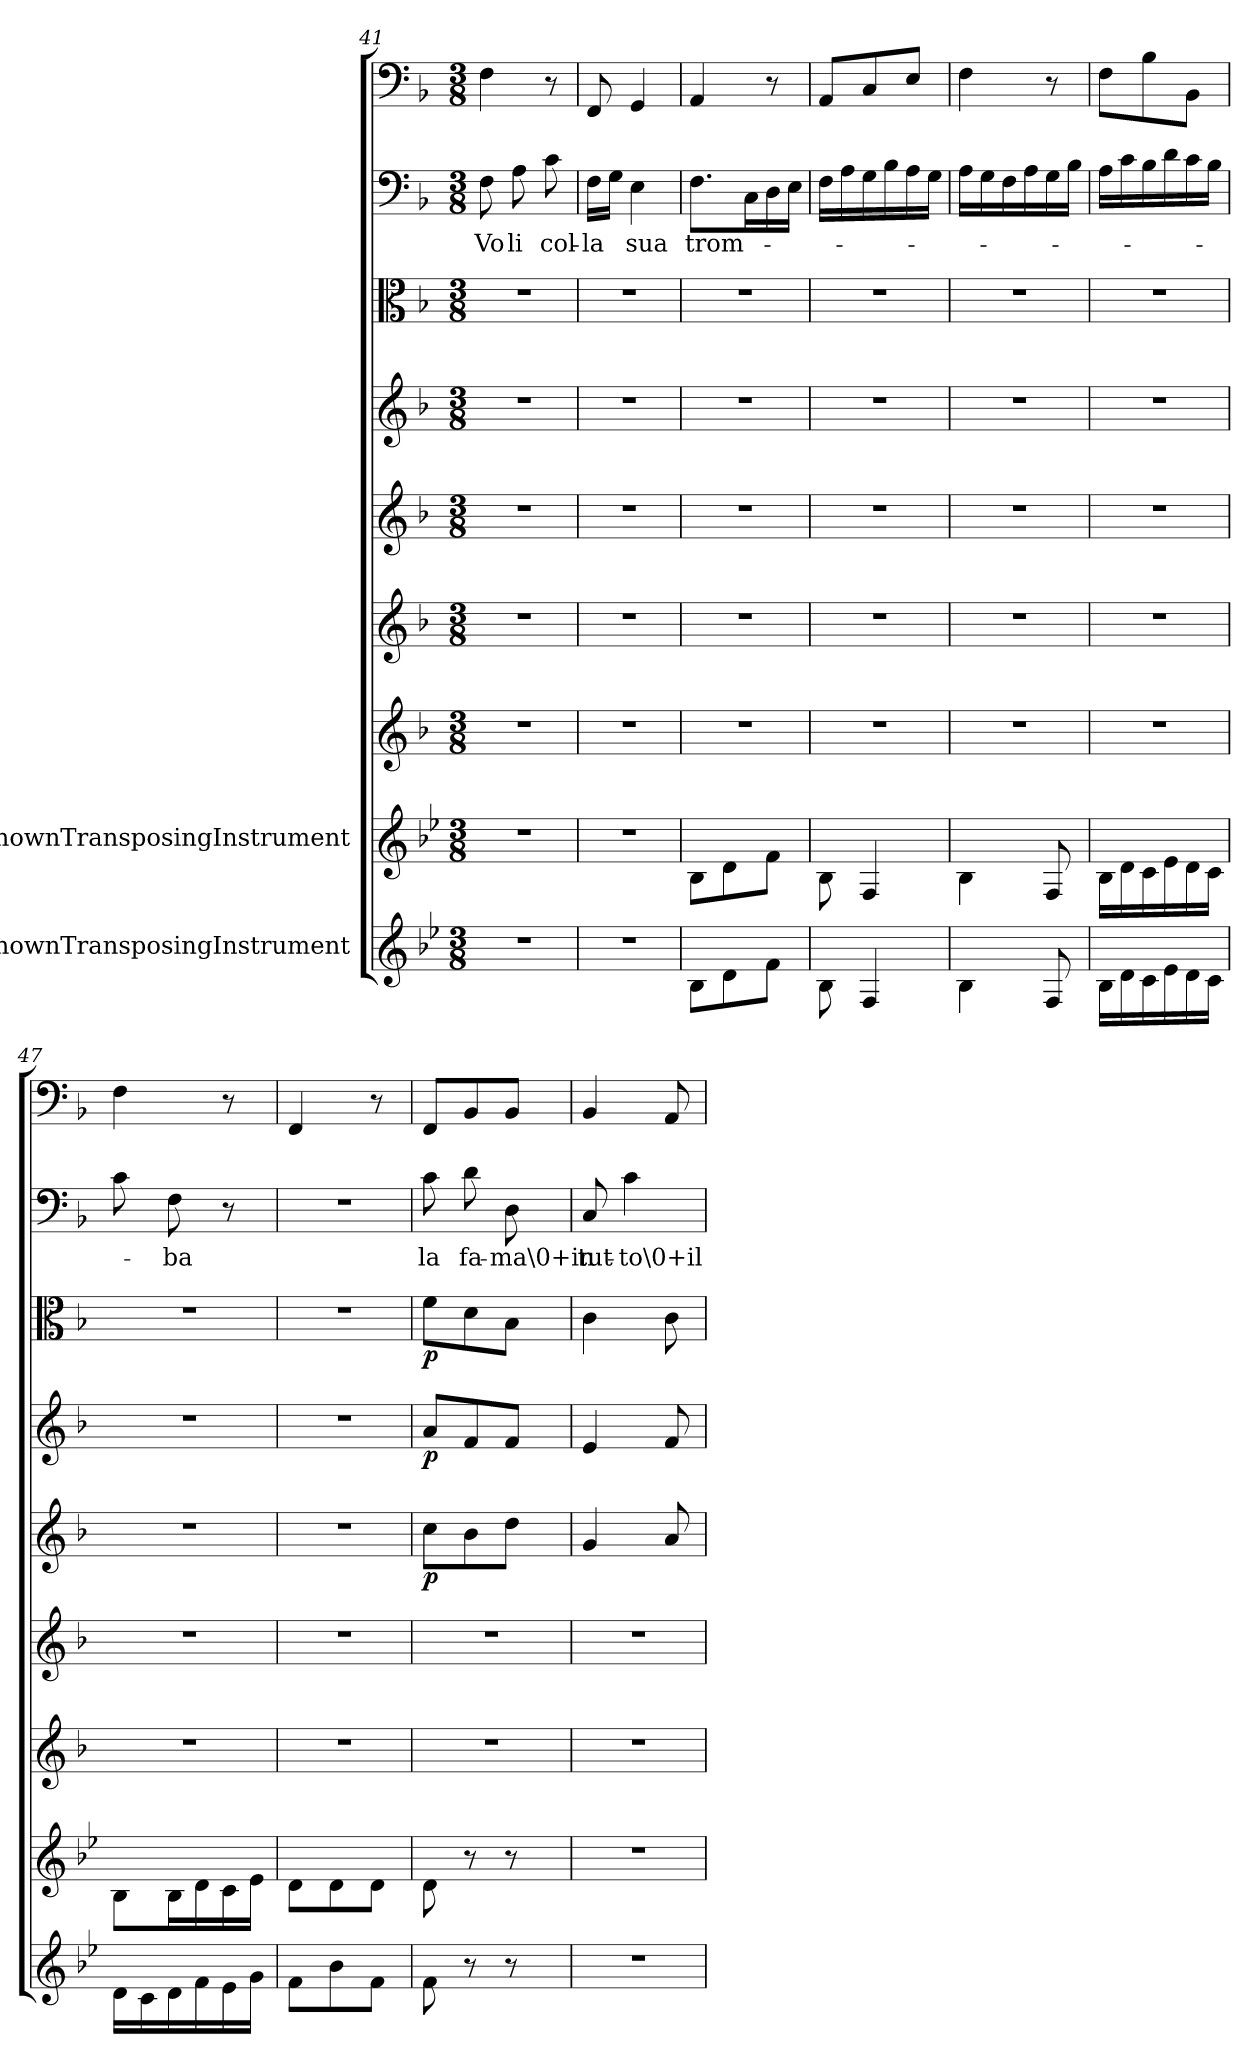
**kern	**kern	**kern	**kern	**kern	**dynam	**kern	**dynam	**kern	**dynam	**kern	**text	**kern
*part9	*part8	*part7	*part6	*part5	*part5	*part4	*part4	*part3	*part3	*part2	*part2	*part1
*staff9	*staff8	*staff7	*staff6	*staff5	*staff5	*staff4	*staff4	*staff3	*staff3	*staff2	*staff2	*staff1
*I"UnknownTransposingInstrument	*I"UnknownTransposingInstrument	*	*	*	*	*	*	*	*	*	*	*
*clefG2	*clefG2	*clefG2	*clefG2	*clefG2	*	*clefG2	*	*clefC3	*	*clefF4	*	*clefF4
*ITrd-4c-7	*ITrd-4c-7	*	*	*	*	*	*	*	*	*	*	*
*k[b-]	*k[b-]	*k[b-]	*k[b-]	*k[b-]	*	*k[b-]	*	*k[b-]	*	*k[b-]	*	*k[b-]
*M3/8	*M3/8	*M3/8	*M3/8	*M3/8	*	*M3/8	*	*M3/8	*	*M3/8	*	*M3/8
=41	=41	=41	=41	=41	=41	=41	=41	=41	=41	=41	=41	=41
4.r	4.r	4.r	4.r	4.r	.	4.r	.	4.r	.	8F\	Vo-	4F\
.	.	.	.	.	.	.	.	.	.	8A\	-li	.
.	.	.	.	.	.	.	.	.	.	8c\	col-	8r
=42	=42	=42	=42	=42	=42	=42	=42	=42	=42	=42	=42	=42
4.r	4.r	4.r	4.r	4.r	.	4.r	.	4.r	.	16F\LL	-la	8FF/
.	.	.	.	.	.	.	.	.	.	16G\JJ	.	.
.	.	.	.	.	.	.	.	.	.	4E\	sua	4GG/
=43	=43	=43	=43	=43	=43	=43	=43	=43	=43	=43	=43	=43
8f\L	8f\L	4.r	4.r	4.r	.	4.r	.	4.r	.	8.F\L	trom-	4AA/
8a\	8a\	.	.	.	.	.	.	.	.	.	.	.
.	.	.	.	.	.	.	.	.	.	16C\L	.	.
8cc\J	8cc\J	.	.	.	.	.	.	.	.	16D\	.	8r
.	.	.	.	.	.	.	.	.	.	16E\JJ	.	.
=44	=44	=44	=44	=44	=44	=44	=44	=44	=44	=44	=44	=44
8f\	8f\	4.r	4.r	4.r	.	4.r	.	4.r	.	16F\LL	.	8AA/L
.	.	.	.	.	.	.	.	.	.	16A\	.	.
4c/	4c/	.	.	.	.	.	.	.	.	16G\	.	8C/
.	.	.	.	.	.	.	.	.	.	16B-\	.	.
.	.	.	.	.	.	.	.	.	.	16A\	.	8E/J
.	.	.	.	.	.	.	.	.	.	16G\JJ	.	.
=45	=45	=45	=45	=45	=45	=45	=45	=45	=45	=45	=45	=45
4f\	4f\	4.r	4.r	4.r	.	4.r	.	4.r	.	16A\LL	.	4F\
.	.	.	.	.	.	.	.	.	.	16G\	.	.
.	.	.	.	.	.	.	.	.	.	16F\	.	.
.	.	.	.	.	.	.	.	.	.	16A\	.	.
8c/	8c/	.	.	.	.	.	.	.	.	16G\	.	8r
.	.	.	.	.	.	.	.	.	.	16B-\JJ	.	.
=46	=46	=46	=46	=46	=46	=46	=46	=46	=46	=46	=46	=46
16f\LL	16f\LL	4.r	4.r	4.r	.	4.r	.	4.r	.	16A\LL	.	8F\L
16a\	16a\	.	.	.	.	.	.	.	.	16c\	.	.
16g\	16g\	.	.	.	.	.	.	.	.	16B-\	.	8B-\
16b-\	16b-\	.	.	.	.	.	.	.	.	16d\	.	.
16a\	16a\	.	.	.	.	.	.	.	.	16c\	.	8BB-\J
16g\JJ	16g\JJ	.	.	.	.	.	.	.	.	16B-\JJ	.	.
=47	=47	=47	=47	=47	=47	=47	=47	=47	=47	=47	=47	=47
16a\LL	8f\L	4.r	4.r	4.r	.	4.r	.	4.r	.	8c\	.	4F\
16g\	.	.	.	.	.	.	.	.	.	.	.	.
16a\	16f\L	.	.	.	.	.	.	.	.	8F\	-ba	.
16cc\	16a\	.	.	.	.	.	.	.	.	.	.	.
16b-\	16g\	.	.	.	.	.	.	.	.	8r	.	8r
16dd\JJ	16b-\JJ	.	.	.	.	.	.	.	.	.	.	.
=48	=48	=48	=48	=48	=48	=48	=48	=48	=48	=48	=48	=48
8cc\L	8a\L	4.r	4.r	4.r	.	4.r	.	4.r	.	4.r	.	4FF/
8ff\	8a\	.	.	.	.	.	.	.	.	.	.	.
8cc\J	8a\J	.	.	.	.	.	.	.	.	.	.	8r
=49	=49	=49	=49	=49	=49	=49	=49	=49	=49	=49	=49	=49
8cc\	8a\	4.r	4.r	8cc\L	p	8a/L	p	8f\L	p	8c\	la	8FF/L
8r	8r	.	.	8b-\	.	8f/	.	8d\	.	8d\	fa-	8BB-/
8r	8r	.	.	8dd\J	.	8f/J	.	8B-\J	.	8D\	-ma\0+in	8BB-/J
=50	=50	=50	=50	=50	=50	=50	=50	=50	=50	=50	=50	=50
4.r	4.r	4.r	4.r	4g/	.	4e/	.	4c\	.	8C/	tut-	4BB-/
.	.	.	.	.	.	.	.	.	.	4c\	-to\0+il	.
.	.	.	.	8a/	.	8f/	.	8c\	.	.	.	8AA/
=	=	=	=	=	=	=	=	=	=	=	=	=
*-	*-	*-	*-	*-	*-	*-	*-	*-	*-	*-	*-	*-
